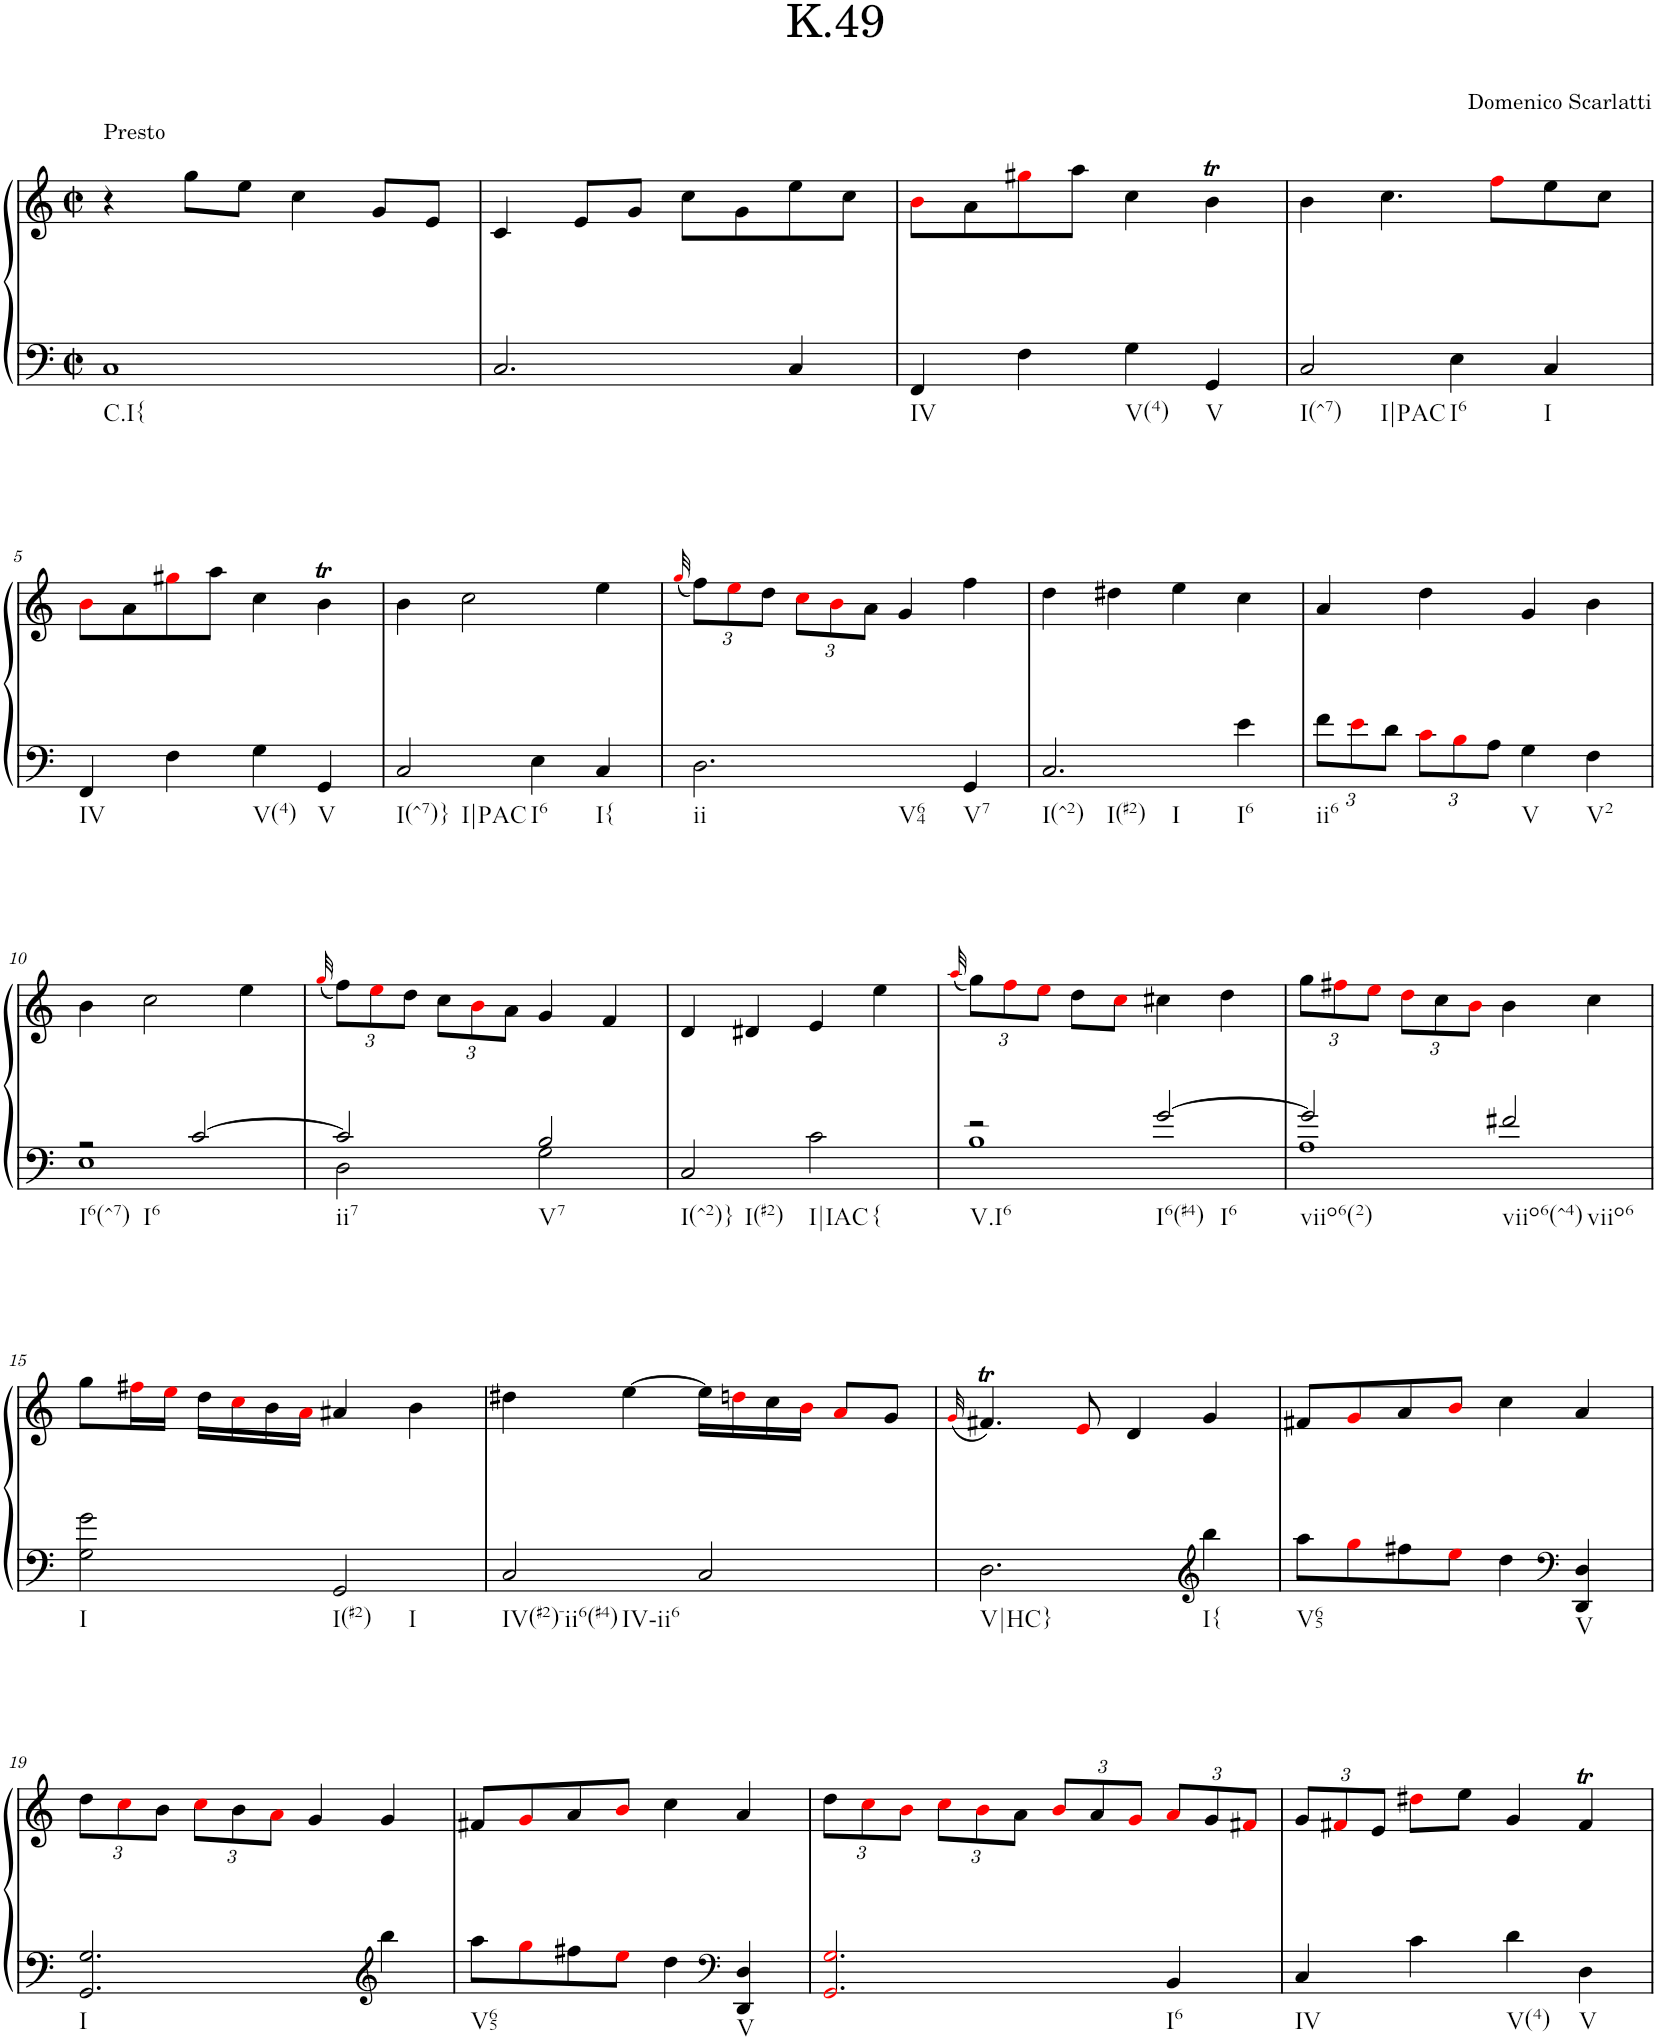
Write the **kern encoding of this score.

**kern	**kern
*part1	*part1
*staff2	*staff1
*I"Piano	*
*I'Pno.	*
*clefF4	*clefG2
*k[]	*k[]
*M2/2	*M2/2
*met(c|)	*met(c|)
=1	=1
!	!LO:TX:a:t=Presto
!LO:TX:b:t=C.I{	!
1C	4r
.	8gg\L
.	8ee\J
.	4cc\
.	8g/L
.	8e/J
=2	=2
2.C/	4c/
.	8e/L
.	8g/J
.	8cc\L
.	8g\
4C/	8ee\
.	8cc\J
=3	=3
!LO:TX:b:t=IV	!
4FF/	8bi\L
.	8a\
4F\	8gg#Xi\
.	8aa\J
!LO:TX:b:t=V(4)	!
4G\	4cc\
!LO:TX:b:t=V	!
4GG/	4bt\
=4	=4
!LO:TX:b:t=I(^7)	!
!LO:TX:b:t=I|PAC	!
2C/	4b\
.	4.cc\
!LO:TX:b:t=I6	!
4E\	.
.	8ffi\L
!LO:TX:b:t=I	!
4C/	8ee\
.	8cc\J
!!LO:LB:g=z
=5	=5
!LO:TX:b:t=IV	!
4FF/	8bi\L
.	8a\
4F\	8gg#Xi\
.	8aa\J
!LO:TX:b:t=V(4)	!
4G\	4cc\
!LO:TX:b:t=V	!
4GG/	4bt\
=6	=6
!LO:TX:b:t=I(^7)}	!
!LO:TX:b:t=I|PAC	!
2C/	4b\
.	2cc\
!LO:TX:b:t=I6	!
4E\	.
!LO:TX:b:t=I{	!
4C/	4ee\
=7	=7
.	(32qggi/
*	*Xbrackettup
!LO:TX:b:t=ii	!
!LO:TX:b:t=V64	!
2.D\	12ff\L)
.	12eei\
.	12dd\J
.	12cci\L
.	12bi\
.	12a\J
.	4g/
!LO:TX:b:t=V7	!
4GG/	4ff\
=8	=8
!LO:TX:b:t=I(^2)	!
!LO:TX:b:t=I(#2)	!
!LO:TX:b:t=I	!
2.C/	4dd\
.	4dd#X\
.	4ee\
!LO:TX:b:t=I6	!
4e\	4cc\
=9	=9
*Xbrackettup	*
!LO:TX:b:t=ii6	!
12f\L	4a/
12ei\	.
12d\J	.
12ci\L	4dd\
12Bi\	.
12A\J	.
!LO:TX:b:t=V	!
4G\	4g/
!LO:TX:b:t=V2	!
4F\	4b\
!!LO:LB:g=z
=10	=10
*^	*
!LO:TX:b:t=I6(^7)	!	!
!LO:TX:b:t=I6	!	!
2r	1E	4b\
.	.	2cc\
[2c/	.	.
.	.	4ee\
=11	=11	=11
.	.	(32qggi/
!LO:TX:b:t=ii7	!	!
2c/]	2D\	12ff\L)
.	.	12eei\
.	.	12dd\J
.	.	12cc\L
.	.	12bi\
.	.	12a\J
!LO:TX:b:t=V7	!	!
2B/	2G\	4g/
.	.	4f/
*v	*v	*
=12	=12
!LO:TX:b:t=I(^2)}	!
!LO:TX:b:t=I(#2)	!
2C/	4d/
.	4d#X/
!LO:TX:b:t=I|IAC	!
!LO:TX:b:t={	!
2c\	4e/
.	4ee\
=13	=13
.	(32qaai/
*^	*
!LO:TX:b:t=V.I6	!	!
2r	1B	12gg\L)
.	.	12ffi\
.	.	12eei\J
.	.	8dd\L
.	.	8cci\J
!LO:TX:b:t=I6(#4)	!	!
!LO:TX:b:t=I6	!	!
[2g/	.	4cc#X\
.	.	4dd\
=14	=14	=14
!LO:TX:b:t=viio6(2)	!	!
2g/]	1A	12gg\L
.	.	12ff#Xi\
.	.	12eei\J
.	.	12ddi\L
.	.	12cc\
.	.	12bi\J
!LO:TX:b:t=viio6(^4)	!	!
!LO:TX:b:t=viio6	!	!
2f#X/	.	4b\
.	.	4cc\
*v	*v	*
!!LO:LB:g=z
=15	=15
!LO:TX:b:t=I	!
2G\ 2g\	8gg\L
.	16ff#Xi\L
.	16eei\JJ
.	16dd\LL
.	16cci\
.	16b\
.	16ai\JJ
!LO:TX:b:t=I(#2)	!
!LO:TX:b:t=I	!
2GG/	4a#X/
.	4b\
=16	=16
!LO:TX:b:t=IV(#2)-ii6(#4)	!
!LO:TX:b:t=IV-ii6	!
2C/	4dd#X\
.	[4ee\
2C/	16ee\LL]
.	16ddni\
.	16cc\
.	16bi\JJ
.	8ai/L
.	8g/J
=17	=17
.	(32qgi/
!LO:TX:b:t=V|HC}	!
2.D\	4.f#Xt/)
.	8ei/
.	4d/
*clefG2	*
!LO:TX:b:t=I{	!
4bb\	4g/
=18	=18
!LO:TX:b:t=V65	!
8aa\L	8f#X/L
8ggi\	8gi/
8ff#X\	8a/
8eei\J	8bi/J
4dd\	4cc\
*clefF4	*
!LO:TX:b:t=V	!
4DD/ 4D/	4a/
!!LO:LB:g=z
=19	=19
!LO:TX:b:t=I	!
2.GG/ 2.G/	12dd\L
.	12cci\
.	12b\J
.	12cci\L
.	12b\
.	12ai\J
.	4g/
*clefG2	*
4bb\	4g/
=20	=20
!LO:TX:b:t=V65	!
8aa\L	8f#X/L
8ggi\	8gi/
8ff#X\	8a/
8eei\J	8bi/J
4dd\	4cc\
*clefF4	*
!LO:TX:b:t=V	!
4DD/ 4D/	4a/
=21	=21
2.GGi/ 2.Gi/	12dd\L
.	12cci\
.	12bi\J
.	12cci\L
.	12bi\
.	12a\J
.	12bi/L
.	12a/
.	12gi/J
!LO:TX:b:t=I6	!
4BB/	12ai/L
.	12g/
.	12f#Xi/J
=22	=22
!LO:TX:b:t=IV	!
4C/	12g/L
.	12f#Xi/
.	12e/J
4c\	8dd#Xi\L
.	8ee\J
!LO:TX:b:t=V(4)	!
4d\	4g/
!LO:TX:b:t=V	!
4D\	4f#t/
=	=
*-	*-
